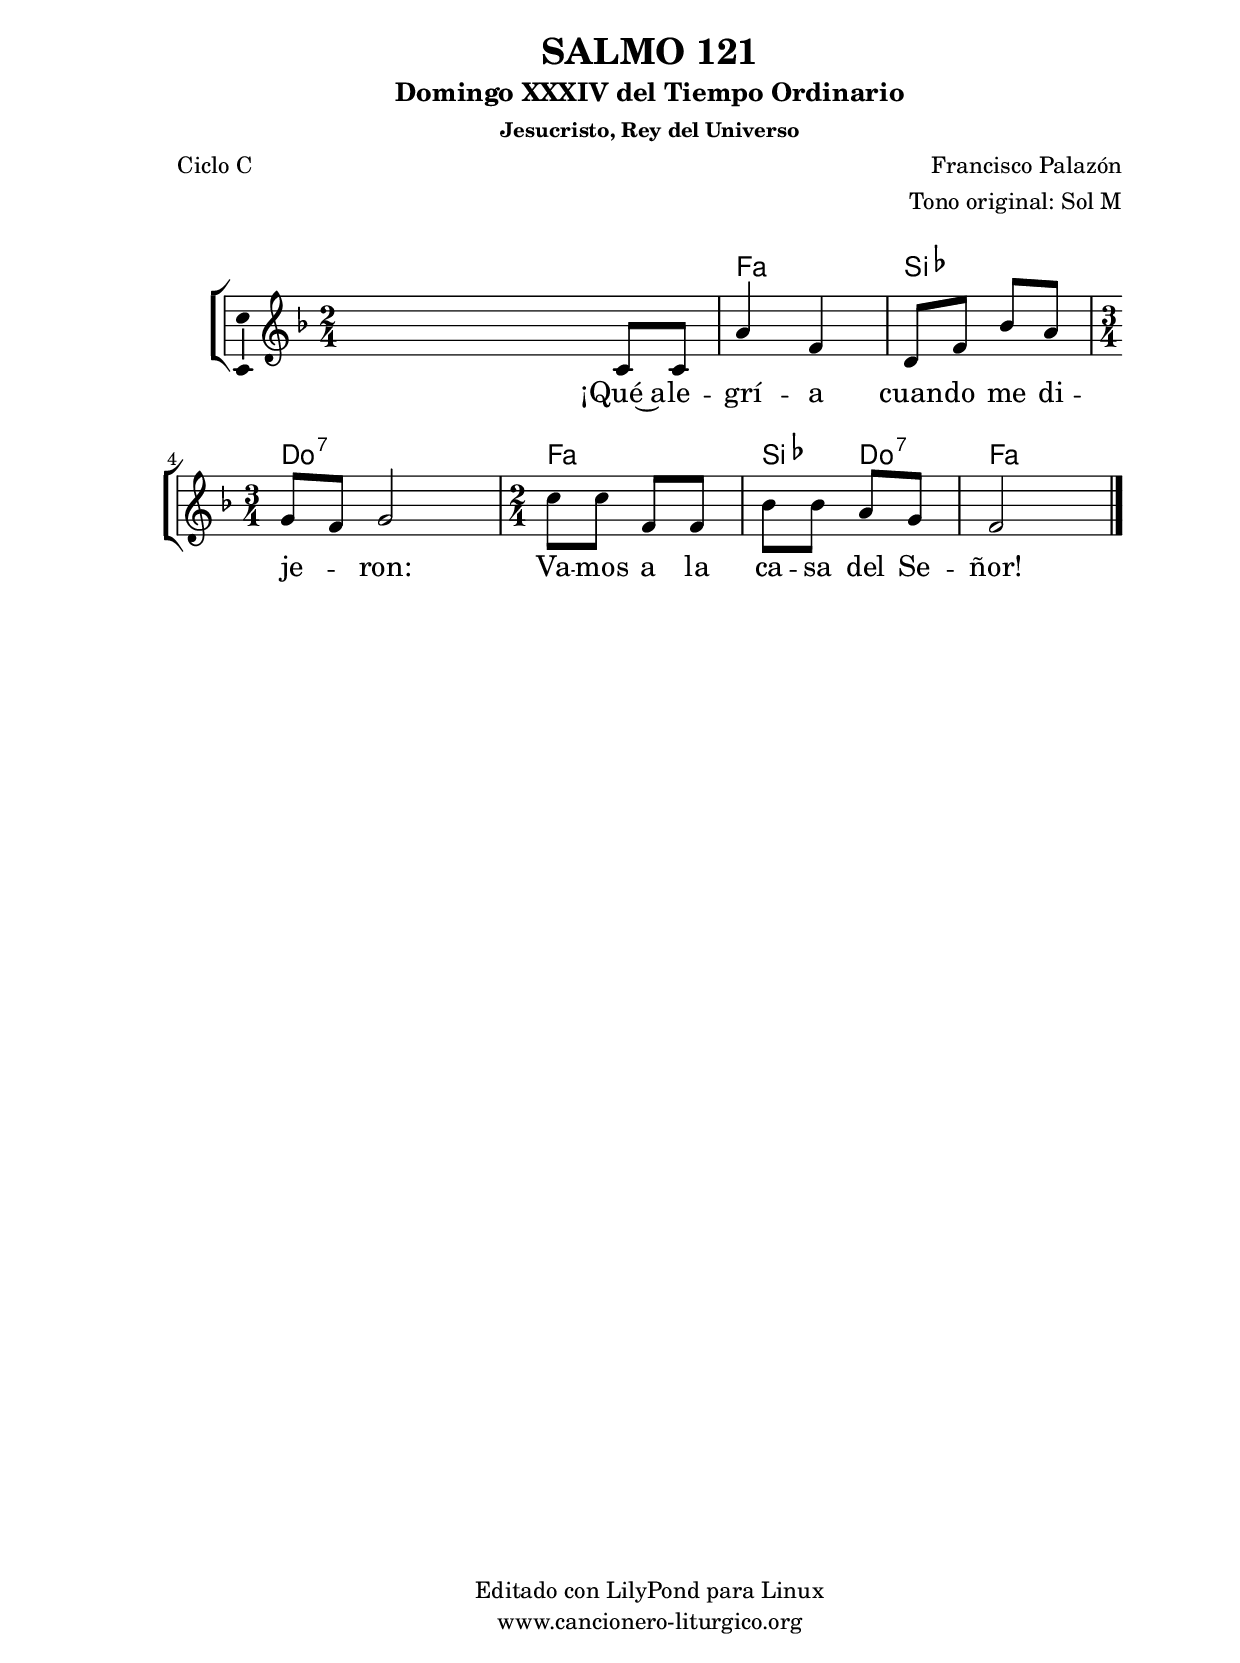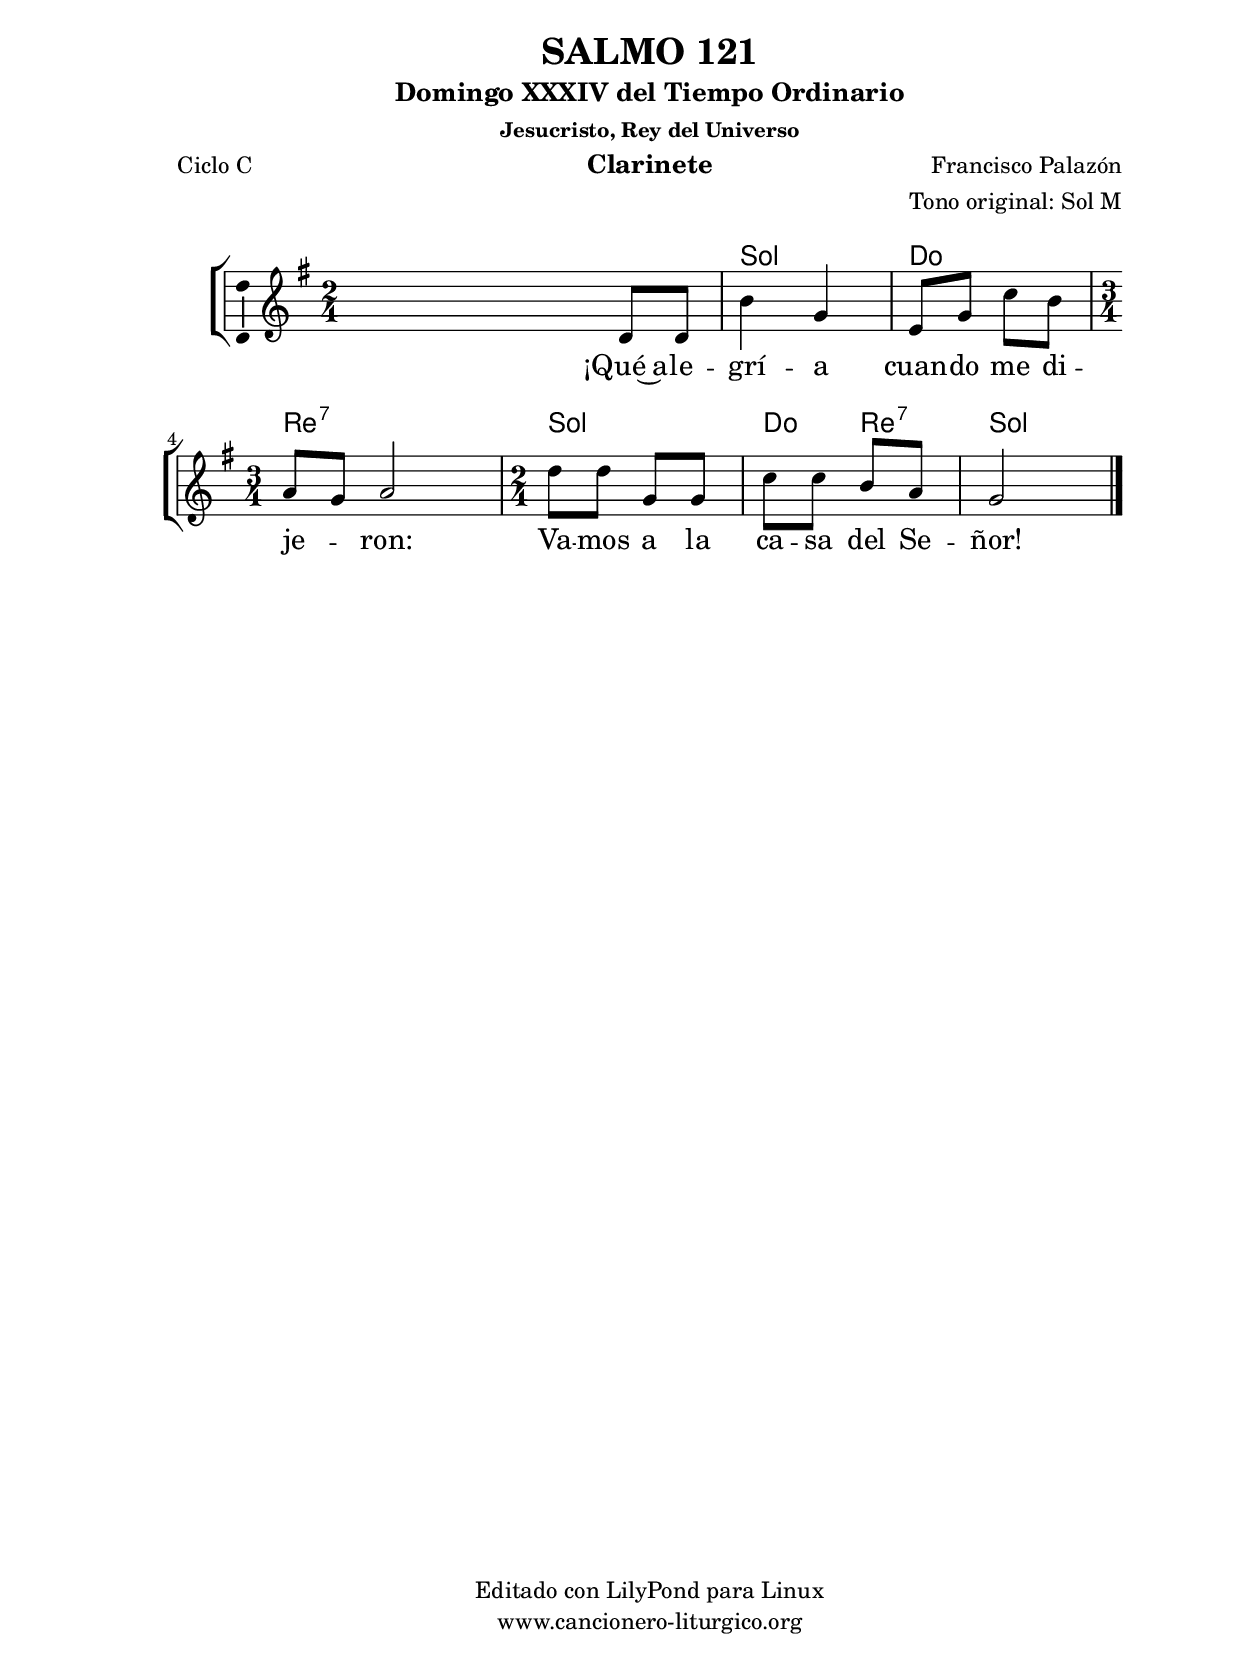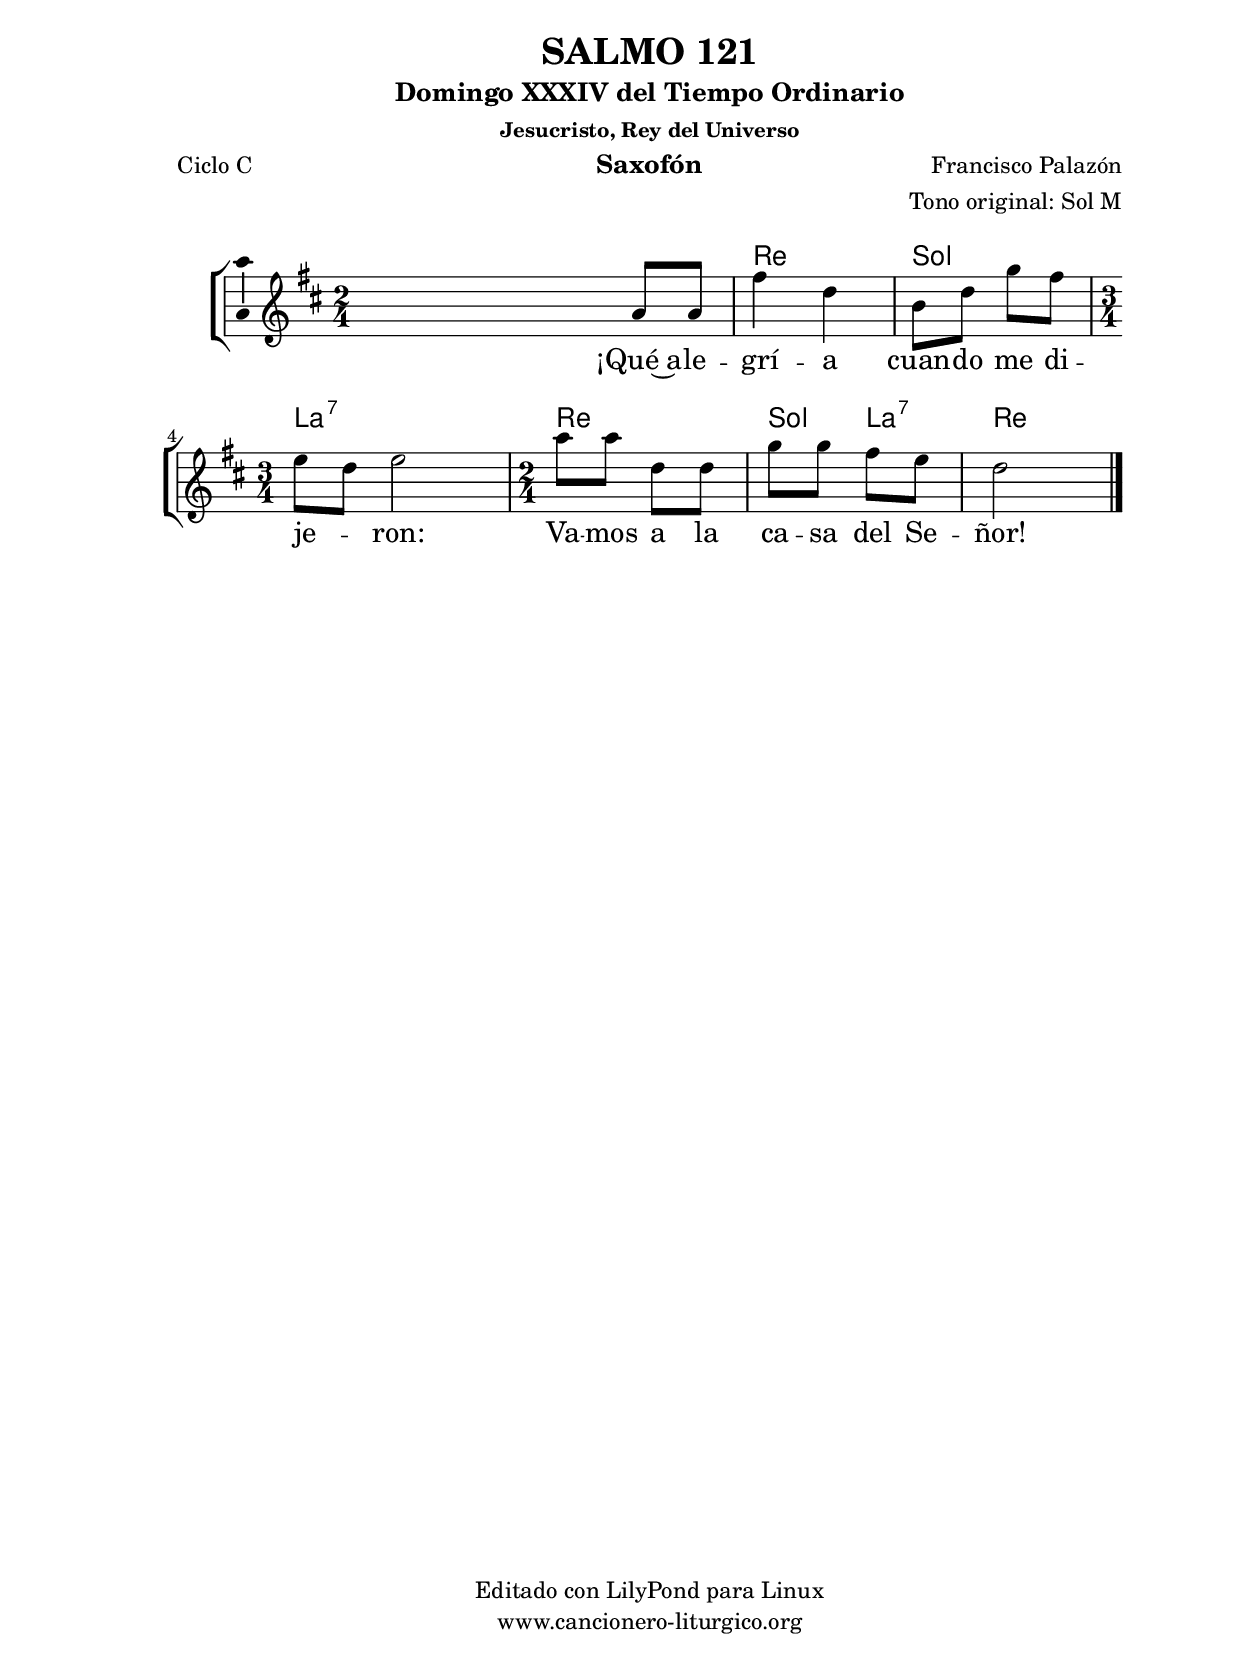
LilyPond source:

%
%para convertir .midi en .wav:
%timidity filename.midi -Ow -o finename.wav
%
%
%Para convertir de .wav a .mp3:
%lame -h -m j filename.wav
%
%
%para escuchar el midi:
%timidity nombrefichero.midi
%


%versión de lilypond para la que se ha escrito esta partitura:
\version "2.16.0"

	%Tamaño papel
	#(set-default-paper-size "a4")
	%Tamaño partitura
	#(set-global-staff-size 20)
	%No responde al pulsar sobre una nota
	#(ly:set-option 'point-and-click #f)

%parámetros del encabezamiento:
\header {
	title = "SALMO 121"
	subtitle = "Domingo XXXIV del Tiempo Ordinario"
	subsubtitle = "Jesucristo, Rey del Universo"
	composer = "Francisco Palazón"
	poet = "Ciclo C"
	meter = ""
	arranger = "Tono original: Sol M"
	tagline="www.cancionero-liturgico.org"
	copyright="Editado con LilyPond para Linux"
	}

%parámetros asociados al papel:
\paper  {
	oddHeaderMarkup = \markup {\fill-line { \on-the-fly #not-first-page \fromproperty #'header:title \on-the-fly #not-first-page \fromproperty #'header:composer }}
	evenHeaderMarkup = \markup {\fill-line { \fromproperty #'header:composer \fromproperty #'header:title }}
	#(set-paper-size "a4")
	print-page-number = ##f
	first-page-number = 1
	print-first-page-number = ##f
%	head-separation = 3.0 \cm
	top-margin = 2.0 \cm
	bottom-margin = 0.5\cm
%%%	bottom-margin = -1.0\cm
	left-margin = 3.0 \cm
	line-width = 16.0 \cm 
	indent = 8\mm
	interscoreline = 2.\mm
	between-system-space = 15\mm
%	para que las partituras no llenen la hoja:
	ragged-bottom = ##t
%	idem para la última hoja:
	ragged-last-bottom = ##f
%	para que las partituras llenen el ancho del papel:
	ragged-last = ##f
	after-title-space = 2.5 \cm
%page-count=1
%system-count=8

	%Flexible Vertical Spacing
%	markup-markup-spacing =
%	#'((basic-distance . 15) (minimum-distance . 15) (padding . 3))
	markup-system-spacing =
	#'((basic-distance . 15) (minimum-distance . 15) (padding . 3))
	system-system-spacing =
	#'((basic-distance . 15) (minimum-distance . 15) (padding . 3))
	score-system-spacing =
	#'((basic-distance . 15) (minimum-distance . 15) (padding . 5))
%	top-system-spacing = % header
%	#'((basic-distance . 8) (minimum-distance . 0) (padding . 3))
%	top-markup-spacing =
%	#'((basic-distance . 20) (minimum-distance . 20) (padding . 3))
	last-bottom-spacing = % footer
	#'((basic-distance . 5) (minimum-distance . 5) (padding . 3))
%	score-markup-spacing =
%	#'((basic-distance . 16) (minimum-distance . 13) (padding . 3))

	}


%parámetros que afectan a toda la partitura:
global =  {
	%clave de sol (G):
	\clef G
	%armadura:
	\transpose g f
	\key g \major
	\tempo 4=100
	\set Score.tempoHideNote = ##t
	}


acordes = {
	\italianChords
	\chordmode {
	\transpose g f
{

s2
g2 c d2.:7
g2 c4 d:7 g2

	}
	}
}

melodia = 
	\transpose g f
{
	\relative c'{

\time 2/4
s4 d8 d
b'4 g
e8 g c b
\time 3/4
a8 g a2
\time 2/4
d8 d g, g
c8 c b a
g2

	\bar "|."
	}
	}


texto = \lyricmode {
¡Qué~a -- le -- grí -- a cuan -- do me di -- je -- _ ron:
Va -- mos a la ca -- sa del Se -- ñor!
	}


acordesStaff = \context ChordNames = acordesStaff <<
	\set chordChanges = ##t
	\acordes
	>>


vozStaff = \context Voice = vozStaff
\with {\consists "Ambitus_engraver"}
<<
%	\set Staff.instrumentName = ""
%	\set Staff.shortInstrumentName = ""
%	\set Staff.midiInstrument = #"clarinet"
%	\set Staff.midiInstrument = #"cello"
%	\set Staff.midiInstrument = #"flute"
	\set Staff.midiInstrument = #"electric guitar (jazz)"
%	\set Staff.midiInstrument = #"english horn"
%	\set Staff.midiInstrument = #"violin"
%	\set Staff.midiInstrument = #"glockenspiel"
	\set Staff.midiMinimumVolume = #0.7
	\set Staff.midiMaximumVolume = #0.9
	\global
	\melodia
	>>


textoStaff = \context Lyrics = textoStaff <<
	\lyricsto vozStaff \texto
	>>

\book {
	\score {
		\context ChoirStaff {
			\override StaffGroup.SystemStartBracket #'collapse-height = #1
			\override Score.SystemStartBar #'collapse-height = #1
			<<
			\acordesStaff
			\vozStaff
			\textoStaff
			>>
			}
		\layout {
	    		\context {
				\Lyrics
				\override LyricText #'font-size = #2
				}
	   		 \context {
				\Score
				%fontSize = #3
				\override StaffSymbol #'staff-space = #(magstep +3)
				%\override Beam #'thickness = #0.55
				%\override SpacingSpanner #'spacing-increment = #1.0
				%\override Slur #'height-limit = #1.5
				}
			}
		}
	\score {
		\unfoldRepeats
		\context ChoirStaff {
			<<
			\acordesStaff
			\vozStaff
			>>
			}
		\midi {
	  		\context {
	  			\Score
				tempoWholesPerMinute = #(ly:make-moment 70 4)
				}
			}
		}
	}

%Partitura para clarinete
#(define output-suffix "C")
\book {
	\header{
		instrument = "Clarinete"
		}
	\score {
		\context ChoirStaff {
			\override StaffGroup.SystemStartBracket #'collapse-height = #1
			\override Score.SystemStartBar #'collapse-height = #1
\transpose c d
			<<
			\acordesStaff
			\vozStaff
			\textoStaff
			>>
			}
		\layout {
	    		\context {
				\Lyrics
				\override LyricText #'font-size = #2
				}
	   		 \context {
				\Score
				%fontSize = #3
				\override StaffSymbol #'staff-space = #(magstep +3)
				%\override Beam #'thickness = #0.55
				%\override SpacingSpanner #'spacing-increment = #1.0
				%\override Slur #'height-limit = #1.5
				}
			}
		}
	}

%Partitura para saxofón
#(define output-suffix "S")
\book {
	\header{
		instrument = "Saxofón"
		}
	\score {
		\context ChoirStaff {
			\override StaffGroup.SystemStartBracket #'collapse-height = #1
			\override Score.SystemStartBar #'collapse-height = #1
\transpose c a
			<<
			\acordesStaff
			\vozStaff
			\textoStaff
			>>
			}
		\layout {
	    		\context {
				\Lyrics
				\override LyricText #'font-size = #2
				}
	   		 \context {
				\Score
				%fontSize = #3
				\override StaffSymbol #'staff-space = #(magstep +3)
				%\override Beam #'thickness = #0.55
				%\override SpacingSpanner #'spacing-increment = #1.0
				%\override Slur #'height-limit = #1.5
				}
			}
		}
	}

